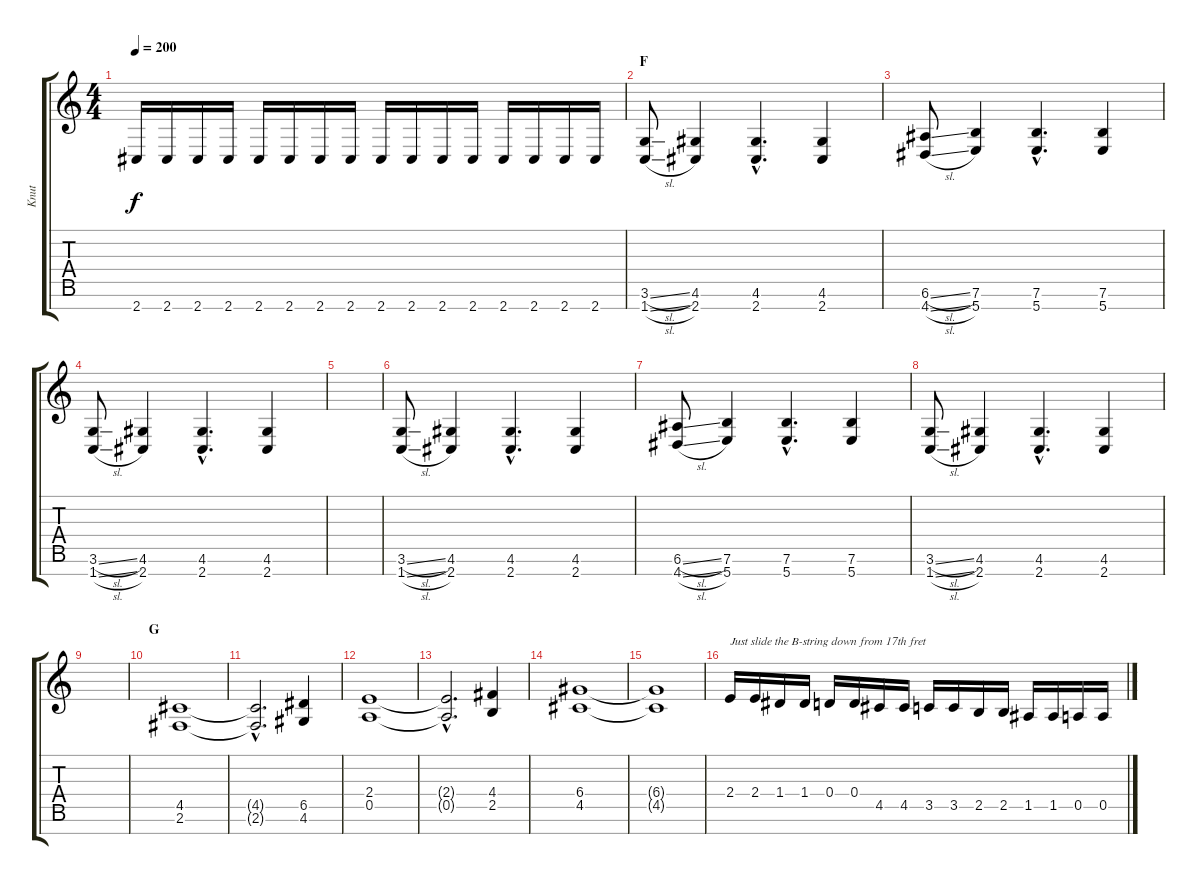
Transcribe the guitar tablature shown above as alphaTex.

\track ("Knut" "Knut") {instrument distortionguitar}
\staff {score tabs}
\tuning (E4 B3 G3 D3 A2 E2 B1) {hide}
\ts (4 4)
\tempo 200
\clef g2
\ks c
2.7.16{dy f} 2.7.16 2.7.16 2.7.16 2.7.16 2.7.16 2.7.16 2.7.16 2.7.16 2.7.16 2.7.16 2.7.16 2.7.16 2.7.16 2.7.16 2.7.16 |
\section ("" "F")
(3.6{sl} 1.7{sl}).8 (4.6 2.7).4 (4.6{hac} 2.7{hac}).4{d} (4.6 2.7).4 |
(6.6{sl} 4.7{sl}).8 (7.6 5.7).4 (7.6{hac} 5.7{hac}).4{d} (7.6 5.7).4 |
(3.6{sl} 1.7{sl}).8 (4.6 2.7).4 (4.6{hac} 2.7{hac}).4{d} (4.6 2.7).4 |
|
(3.6{sl} 1.7{sl}).8 (4.6 2.7).4 (4.6{hac} 2.7{hac}).4{d} (4.6 2.7).4 |
(6.6{sl} 4.7{sl}).8 (7.6 5.7).4 (7.6{hac} 5.7{hac}).4{d} (7.6 5.7).4 |
(3.6{sl} 1.7{sl}).8 (4.6 2.7).4 (4.6{hac} 2.7{hac}).4{d} (4.6 2.7).4 |
|
\section ("" "G")
(4.5 2.6).1 |
(4.5{hac t} 2.6{hac t}).2{d} (6.5 4.6).4 |
(2.4 0.5).1 |
(2.4{hac t} 0.5{hac t}).2{d} (4.4 2.5).4 |
(6.4 4.5).1 |
(6.4{t} 4.5{t}).1 |
2.4.16{txt "Just slide the B-string down from 17th fret"} 2.4.16 1.4.16 1.4.16 0.4.16 0.4.16 4.5.16 4.5.16 3.5.16 3.5.16 2.5.16 2.5.16 1.5.16 1.5.16 0.5.16 0.5.16
